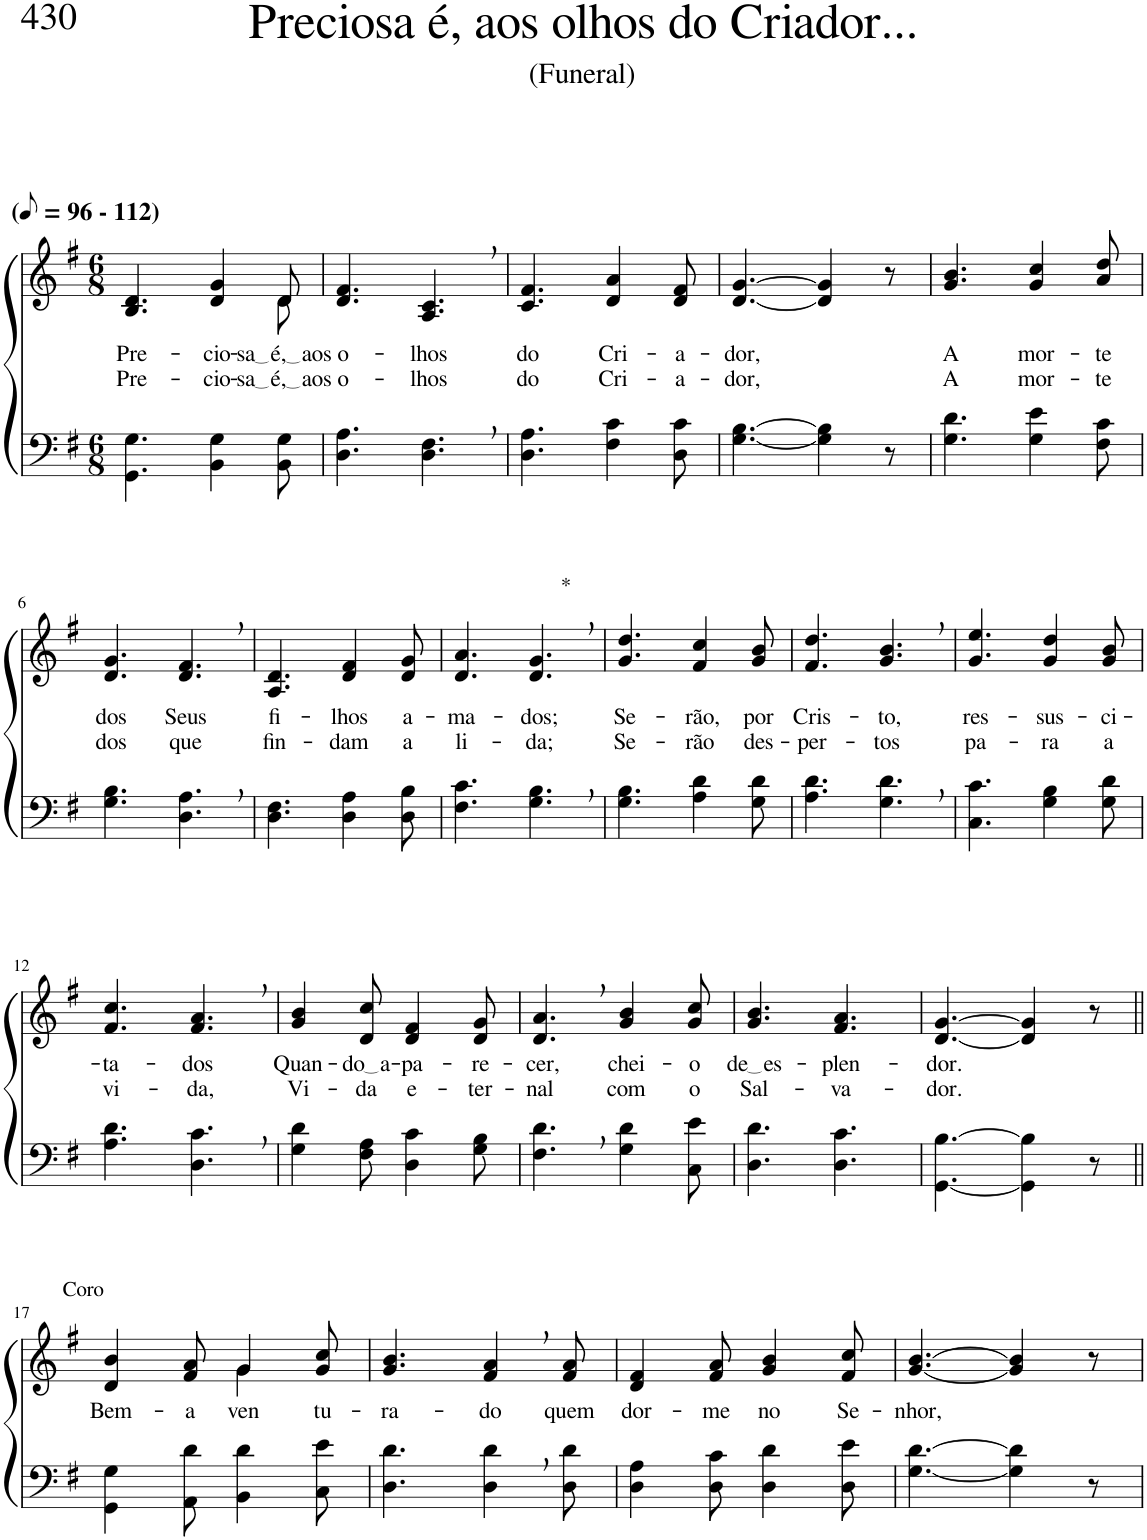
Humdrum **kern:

**kern	**kern	**text	**text
*part2	*part1	*part1	*part1
*staff2	*staff1	*staff1	*staff1
*I"Parte III e IV	*I"Parte I e II	*	*
*clefF4	*clefG2	*	*
*Trd1c2	*Trd1c2	*	*
*k[f#]	*k[f#]	*	*
*M6/8	*M6/8	*	*
*MM48	*MM48	*	*
=1	=1	=1	=1
!	!LO:TX:a:B:t=(	!	!
!	!LO:TX:a:B:t=- 112)	!	!
!	!	!LO:LY:b	!LO:LY:b
*	*^	*	*
4.GG\ 4.G\	4.B/ 4.d/	8ryy	Pre-	Pre-
!	!	!	!LO:LY:b	!LO:LY:b
*	*v	*v	*	*
4BB\ 4G\	4d/ 4g/	-cio-	-cio-
!	!	!LO:LY:b	!LO:LY:b
*	*^	*	*
8BB\ 8G\	8d/	8d\	sa é, aos	sa é, aos
=2	=2	=2	=2	=2
!	!	!	!LO:LY:b	!LO:LY:b
*	*v	*v	*	*
4.D\ 4.A\	4.d/ 4.f#/	o-	o-
!	!	!LO:LY:b	!LO:LY:b
4.D\, 4.F#\,	4.A/, 4.c/,	-lhos	-lhos
=3	=3	=3	=3
!	!	!LO:LY:b	!LO:LY:b
4.D\ 4.A\	4.c/ 4.f#/	do	do
!	!	!LO:LY:b	!LO:LY:b
4F#\ 4c\	4d/ 4a/	Cri-	Cri-
!	!	!LO:LY:b	!LO:LY:b
8D\ 8c\	8d/ 8f#/	-a-	-a-
=4	=4	=4	=4
!	!	!LO:LY:b	!LO:LY:b
[4.G\ [4.B\	[4.d/ [4.g/	-dor,	-dor,
4G\] 4B\]	4d/] 4g/]	.	.
8r	8r	.	.
=5	=5	=5	=5
!	!	!LO:LY:b	!LO:LY:b
4.G\ 4.d\	4.g/ 4.b/	A	A
!	!	!LO:LY:b	!LO:LY:b
4G\ 4e\	4g/ 4cc/	mor-	mor-
!	!	!LO:LY:b	!LO:LY:b
8F#\ 8c\	8a/ 8dd/	-te	-te
!!LO:LB:g=z
=6	=6	=6	=6
!	!	!LO:LY:b	!LO:LY:b
4.G\ 4.B\	4.d/ 4.g/	dos	dos
!	!	!LO:LY:b	!LO:LY:b
4.D\, 4.A\,	4.d/, 4.f#/,	Seus	que
=7	=7	=7	=7
!	!	!LO:LY:b	!LO:LY:b
4.D\ 4.F#\	4.A/ 4.d/	fi-	fin-
!	!	!LO:LY:b	!LO:LY:b
4D\ 4A\	4d/ 4f#/	-lhos	-dam
!	!	!LO:LY:b	!LO:LY:b
8D\ 8B\	8d/ 8g/	a-	a
=8	=8	=8	=8
!	!	!LO:LY:b	!LO:LY:b
4.F#\ 4.c\	4.d/ 4.a/	-ma-	li-
!	!LO:TX:a:t=*	!	!
!	!	!LO:LY:b	!LO:LY:b
4.G\, 4.B\,	4.d/, 4.g/,	-dos;	-da;
=9	=9	=9	=9
!	!	!LO:LY:b	!LO:LY:b
4.G\ 4.B\	4.g/ 4.dd/	Se-	Se-
!	!	!LO:LY:b	!LO:LY:b
4A\ 4d\	4f#/ 4cc/	-rão,	-rão
!	!	!LO:LY:b	!LO:LY:b
8G\ 8d\	8g/ 8b/	por	des-
=10	=10	=10	=10
!	!	!LO:LY:b	!LO:LY:b
4.A\ 4.d\	4.f#/ 4.dd/	Cris-	-per-
!	!	!LO:LY:b	!LO:LY:b
4.G\, 4.d\,	4.g/, 4.b/,	-to,	-tos
=11	=11	=11	=11
!	!	!LO:LY:b	!LO:LY:b
4.C\ 4.c\	4.g/ 4.ee/	res-	pa-
!	!	!LO:LY:b	!LO:LY:b
4G\ 4B\	4g/ 4dd/	-sus-	-ra
!	!	!LO:LY:b	!LO:LY:b
8G\ 8d\	8g/ 8b/	-ci-	a
!!LO:LB:g=z
=12	=12	=12	=12
!	!	!LO:LY:b	!LO:LY:b
4.A\ 4.d\	4.f#/ 4.cc/	-ta-	vi-
!	!	!LO:LY:b	!LO:LY:b
4.D\, 4.c\,	4.f#/, 4.a/,	-dos	-da,
=13	=13	=13	=13
!	!	!LO:LY:b	!LO:LY:b
4G\ 4d\	4g/ 4b/	Quan-	Vi-
!	!	!LO:LY:b	!LO:LY:b
8F#\ 8A\	8d/ 8cc/	do a	-da
!	!	!LO:LY:b	!LO:LY:b
4D\ 4c\	4d/ 4f#/	-pa-	e-
!	!	!LO:LY:b	!LO:LY:b
8G\ 8B\	8d/ 8g/	-re-	-ter-
=14	=14	=14	=14
!	!	!LO:LY:b	!LO:LY:b
4.F#\, 4.d\,	4.d/, 4.a/,	-cer,	-nal
!	!	!LO:LY:b	!LO:LY:b
4G\ 4d\	4g/ 4b/	chei-	com
!	!	!LO:LY:b	!LO:LY:b
8C\ 8e\	8g/ 8cc/	-o	o
=15	=15	=15	=15
!	!	!LO:LY:b	!LO:LY:b
4.D\ 4.d\	4.g/ 4.b/	de es	Sal-
!	!	!LO:LY:b	!LO:LY:b
4.D\ 4.c\	4.f#/ 4.a/	-plen-	-va-
=16	=16	=16	=16
!	!	!LO:LY:b	!LO:LY:b
[4.GG\ [4.B\	[4.d/ [4.g/	-dor.	-dor.
4GG\] 4B\]	4d/] 4g/]	.	.
8r	8r	.	.
!!LO:LB:g=z
=17||	=17||	=17||	=17||
!	!LO:TX:a:t=Coro	!	!
!	!	!LO:LY:b	!
*	*^	*	*
4GG\ 4G\	4d/ 4b/	4.ryy	Bem-	.
!	!	!	!LO:LY:b	!
8AA\ 8d\	8f#/ 8a/	.	-a-	.
!	!	!	!LO:LY:b	!
4BB\ 4d\	4g/	4g\	-ven-	.
!	!	!	!LO:LY:b	!
8C\ 8e\	8g/ 8cc/	8ryy	-tu-	.
=18	=18	=18	=18	=18
!	!	!	!LO:LY:b	!
*	*v	*v	*	*
4.D\ 4.d\	4.g/ 4.b/	-ra-	.
!	!	!LO:LY:b	!
4D\, 4d\,	4f#/, 4a/,	-do	.
!	!	!LO:LY:b	!
8D\ 8d\	8f#/ 8a/	quem	.
=19	=19	=19	=19
!	!	!LO:LY:b	!
4D\ 4A\	4d/ 4f#/	dor-	.
!	!	!LO:LY:b	!
8D\ 8c\	8f#/ 8a/	-me	.
!	!	!LO:LY:b	!
4D\ 4d\	4g/ 4b/	no	.
!	!	!LO:LY:b	!
8D\ 8e\	8f#/ 8cc/	Se-	.
=20	=20	=20	=20
!	!	!LO:LY:b	!
[4.G\ [4.d\	[4.g/ [4.b/	-nhor,	.
4G\] 4d\]	4g/] 4b/]	.	.
8r	8r	.	.
=	=	=	=
*-	*-	*-	*-
